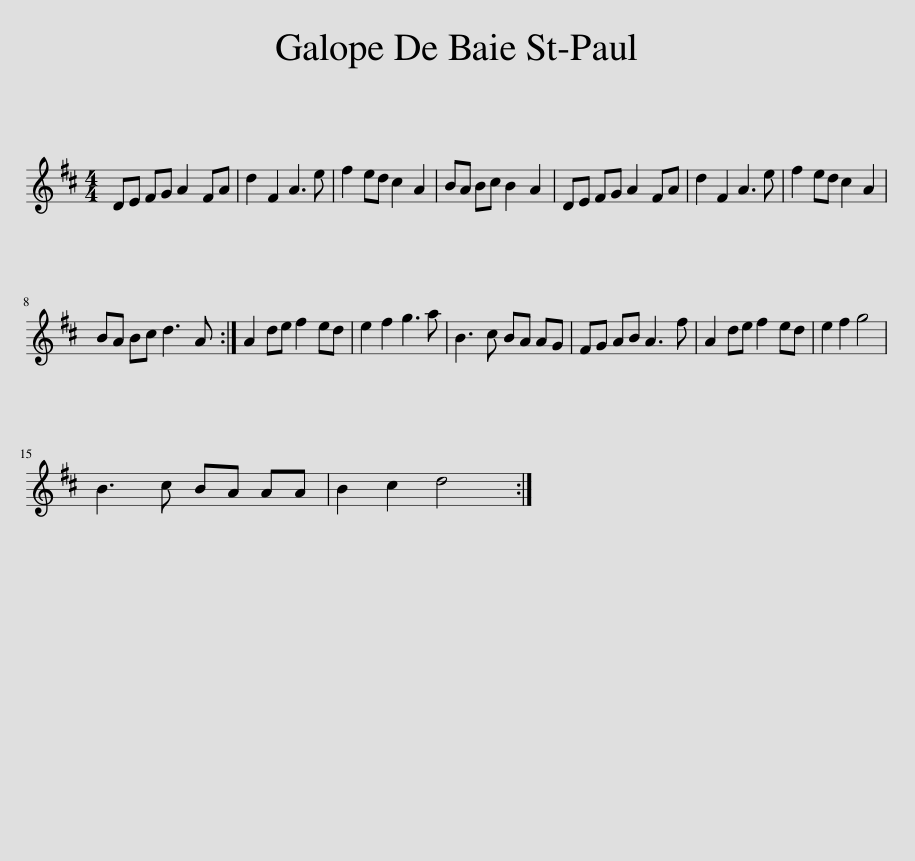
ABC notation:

X:1
L:1/8
M:4/4
I:linebreak $
K:D
V:1 treble
V:1
 DE FG A2 FA | d2 F2 A3 e | f2 ed c2 A2 | BA Bc B2 A2 | DE FG A2 FA | %5
 d2 F2 A3 e | f2 ed c2 A2 |$ BA Bc d3 A :| A2 de f2 ed | e2 f2 g3 a | %10
 B3 c BA AG | FG AB A3 f | A2 de f2 ed | e2 f2 g4 |$ B3 c BA AA | %15
 B2 c2 d4 :| %16
